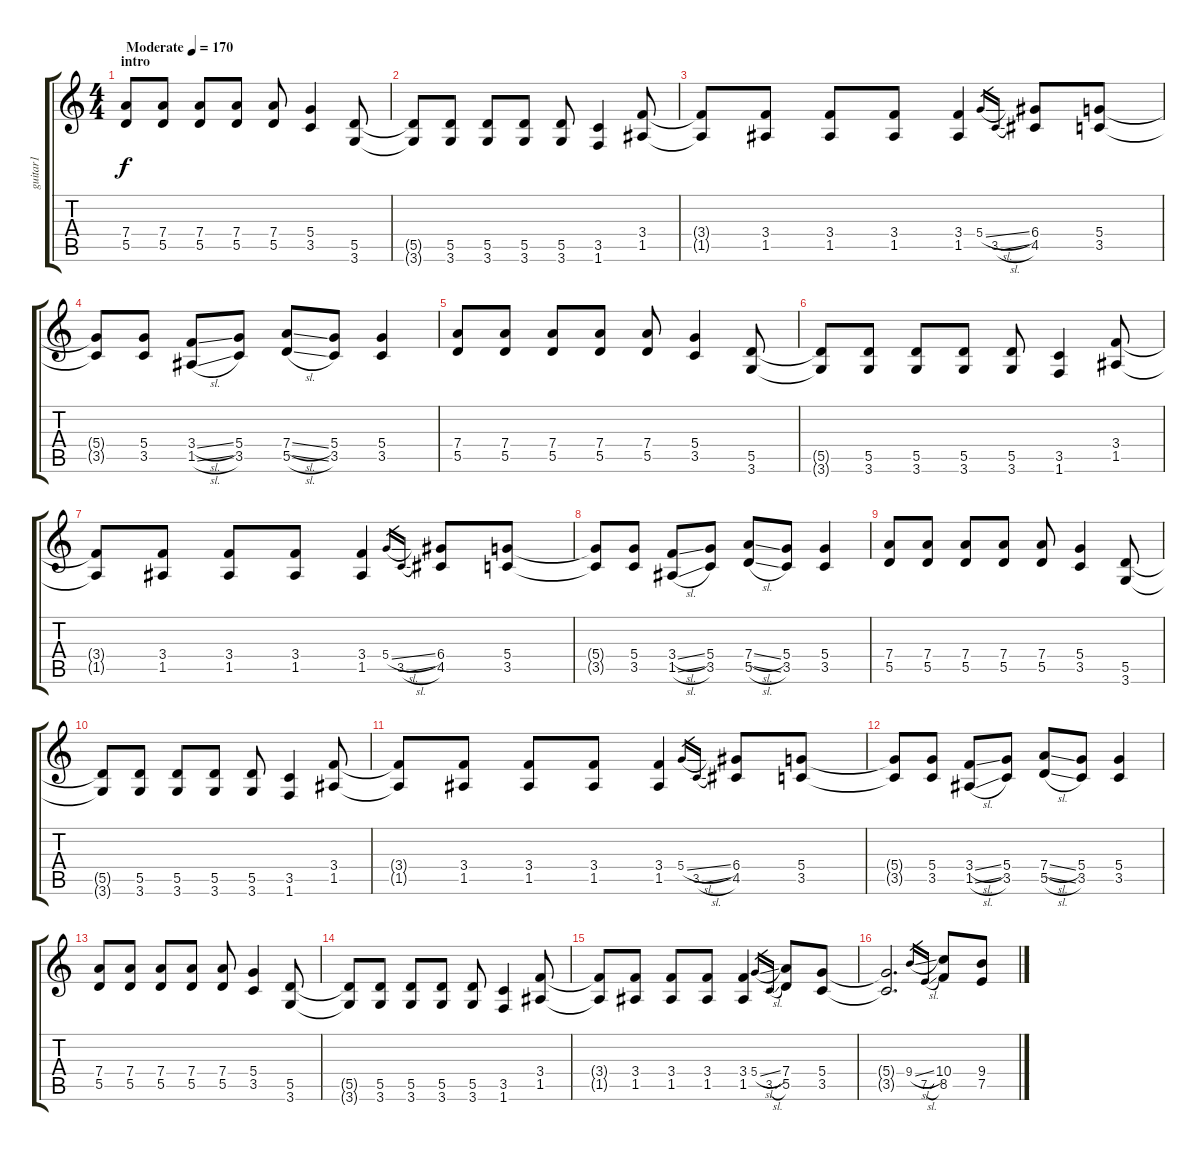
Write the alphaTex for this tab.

\track ("guitar1" "guitar1") {instrument distortionguitar}
\staff {score tabs}
\tuning (E4 B3 G3 D3 A2 E2) {hide}
\ts (4 4)
\section ("" "intro")
\tempo (170 "Moderate")
\clef g2
\ks c
(7.4 5.5).8{dy f instrument distortionguitar} (7.4 5.5).8 (7.4 5.5).8 (7.4 5.5).8 (7.4 5.5).8 (5.4 3.5).4 (5.5 3.6).8 |
(5.5{t} 3.6{t}).8 (5.5 3.6).8 (5.5 3.6).8 (5.5 3.6).8 (5.5 3.6).8 (3.5 1.6).4 (3.4 1.5).8 |
(3.4{t} 1.5{t}).8 (3.4 1.5).8 (3.4 1.5).8 (3.4 1.5).8 (3.4 1.5).4 5.4{sl}.16{gr} 3.5{sl}.16{gr} (6.4 4.5).8 (5.4 3.5).8 |
(5.4{t} 3.5{t}).8 (5.4 3.5).8 (3.4{sl} 1.5{sl}).8 (5.4 3.5).8 (7.4{sl} 5.5{sl}).8 (5.4 3.5).8 (5.4 3.5).4 |
(7.4 5.5).8 (7.4 5.5).8 (7.4 5.5).8 (7.4 5.5).8 (7.4 5.5).8 (5.4 3.5).4 (5.5 3.6).8 |
(5.5{t} 3.6{t}).8 (5.5 3.6).8 (5.5 3.6).8 (5.5 3.6).8 (5.5 3.6).8 (3.5 1.6).4 (3.4 1.5).8 |
(3.4{t} 1.5{t}).8 (3.4 1.5).8 (3.4 1.5).8 (3.4 1.5).8 (3.4 1.5).4 5.4{sl}.16{gr} 3.5{sl}.16{gr} (6.4 4.5).8 (5.4 3.5).8 |
(5.4{t} 3.5{t}).8 (5.4 3.5).8 (3.4{sl} 1.5{sl}).8 (5.4 3.5).8 (7.4{sl} 5.5{sl}).8 (5.4 3.5).8 (5.4 3.5).4 |
(7.4 5.5).8 (7.4 5.5).8 (7.4 5.5).8 (7.4 5.5).8 (7.4 5.5).8 (5.4 3.5).4 (5.5 3.6).8 |
(5.5{t} 3.6{t}).8 (5.5 3.6).8 (5.5 3.6).8 (5.5 3.6).8 (5.5 3.6).8 (3.5 1.6).4 (3.4 1.5).8 |
(3.4{t} 1.5{t}).8 (3.4 1.5).8 (3.4 1.5).8 (3.4 1.5).8 (3.4 1.5).4 5.4{sl}.16{gr} 3.5{sl}.16{gr} (6.4 4.5).8 (5.4 3.5).8 |
(5.4{t} 3.5{t}).8 (5.4 3.5).8 (3.4{sl} 1.5{sl}).8 (5.4 3.5).8 (7.4{sl} 5.5{sl}).8 (5.4 3.5).8 (5.4 3.5).4 |
(7.4 5.5).8 (7.4 5.5).8 (7.4 5.5).8 (7.4 5.5).8 (7.4 5.5).8 (5.4 3.5).4 (5.5 3.6).8 |
(5.5{t} 3.6{t}).8 (5.5 3.6).8 (5.5 3.6).8 (5.5 3.6).8 (5.5 3.6).8 (3.5 1.6).4 (3.4 1.5).8 |
(3.4{t} 1.5{t}).8 (3.4 1.5).8 (3.4 1.5).8 (3.4 1.5).8 (3.4 1.5).4 5.4{sl}.16{gr} 3.5{sl}.16{gr} (7.4 5.5).8 (5.4 3.5).8 |
(5.4{t} 3.5{t}).2{d} 9.4{sl}.16{gr} 7.5{sl}.16{gr} (10.4 8.5).8 (9.4 7.5).8
